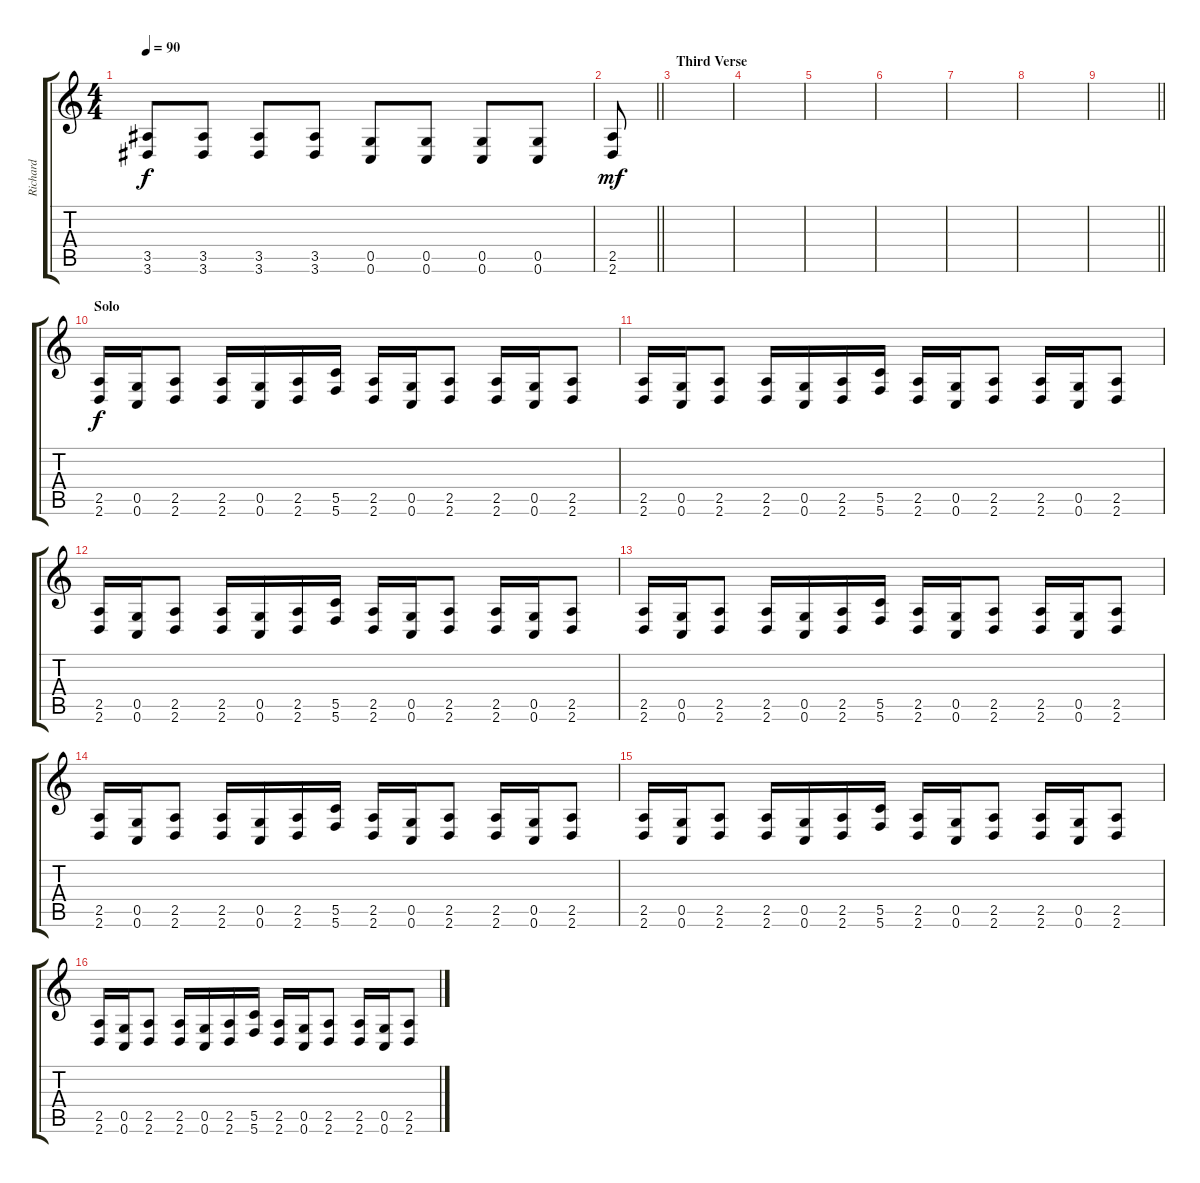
\track ("Richard" "Richard") {instrument distortionguitar}
\staff {score tabs}
\tuning (D4 A3 F3 C3 G2 C2) {hide}
\ts (4 4)
\tempo 90
\clef g2
\ks c
(3.5 3.6).8{dy f} (3.5 3.6).8 (3.5 3.6).8 (3.5 3.6).8 (0.5 0.6).8 (0.5 0.6).8 (0.5 0.6).8 (0.5 0.6).8 |
\barLineRight lightlight
(2.5 2.6).8{dy mf} |
\section ("" "Third Verse")
|
|
|
|
|
|
\barLineRight lightlight
|
\section ("" "Solo")
(2.5 2.6).16{dy f} (0.5 0.6).16 (2.5 2.6).8 (2.5 2.6).16 (0.5 0.6).16 (2.5 2.6).16 (5.5 5.6).16 (2.5 2.6).16 (0.5 0.6).16 (2.5 2.6).8 (2.5 2.6).16 (0.5 0.6).16 (2.5 2.6).8 |
(2.5 2.6).16 (0.5 0.6).16 (2.5 2.6).8 (2.5 2.6).16 (0.5 0.6).16 (2.5 2.6).16 (5.5 5.6).16 (2.5 2.6).16 (0.5 0.6).16 (2.5 2.6).8 (2.5 2.6).16 (0.5 0.6).16 (2.5 2.6).8 |
(2.5 2.6).16 (0.5 0.6).16 (2.5 2.6).8 (2.5 2.6).16 (0.5 0.6).16 (2.5 2.6).16 (5.5 5.6).16 (2.5 2.6).16 (0.5 0.6).16 (2.5 2.6).8 (2.5 2.6).16 (0.5 0.6).16 (2.5 2.6).8 |
(2.5 2.6).16 (0.5 0.6).16 (2.5 2.6).8 (2.5 2.6).16 (0.5 0.6).16 (2.5 2.6).16 (5.5 5.6).16 (2.5 2.6).16 (0.5 0.6).16 (2.5 2.6).8 (2.5 2.6).16 (0.5 0.6).16 (2.5 2.6).8 |
(2.5 2.6).16 (0.5 0.6).16 (2.5 2.6).8 (2.5 2.6).16 (0.5 0.6).16 (2.5 2.6).16 (5.5 5.6).16 (2.5 2.6).16 (0.5 0.6).16 (2.5 2.6).8 (2.5 2.6).16 (0.5 0.6).16 (2.5 2.6).8 |
(2.5 2.6).16 (0.5 0.6).16 (2.5 2.6).8 (2.5 2.6).16 (0.5 0.6).16 (2.5 2.6).16 (5.5 5.6).16 (2.5 2.6).16 (0.5 0.6).16 (2.5 2.6).8 (2.5 2.6).16 (0.5 0.6).16 (2.5 2.6).8 |
(2.5 2.6).16 (0.5 0.6).16 (2.5 2.6).8 (2.5 2.6).16 (0.5 0.6).16 (2.5 2.6).16 (5.5 5.6).16 (2.5 2.6).16 (0.5 0.6).16 (2.5 2.6).8 (2.5 2.6).16 (0.5 0.6).16 (2.5 2.6).8
